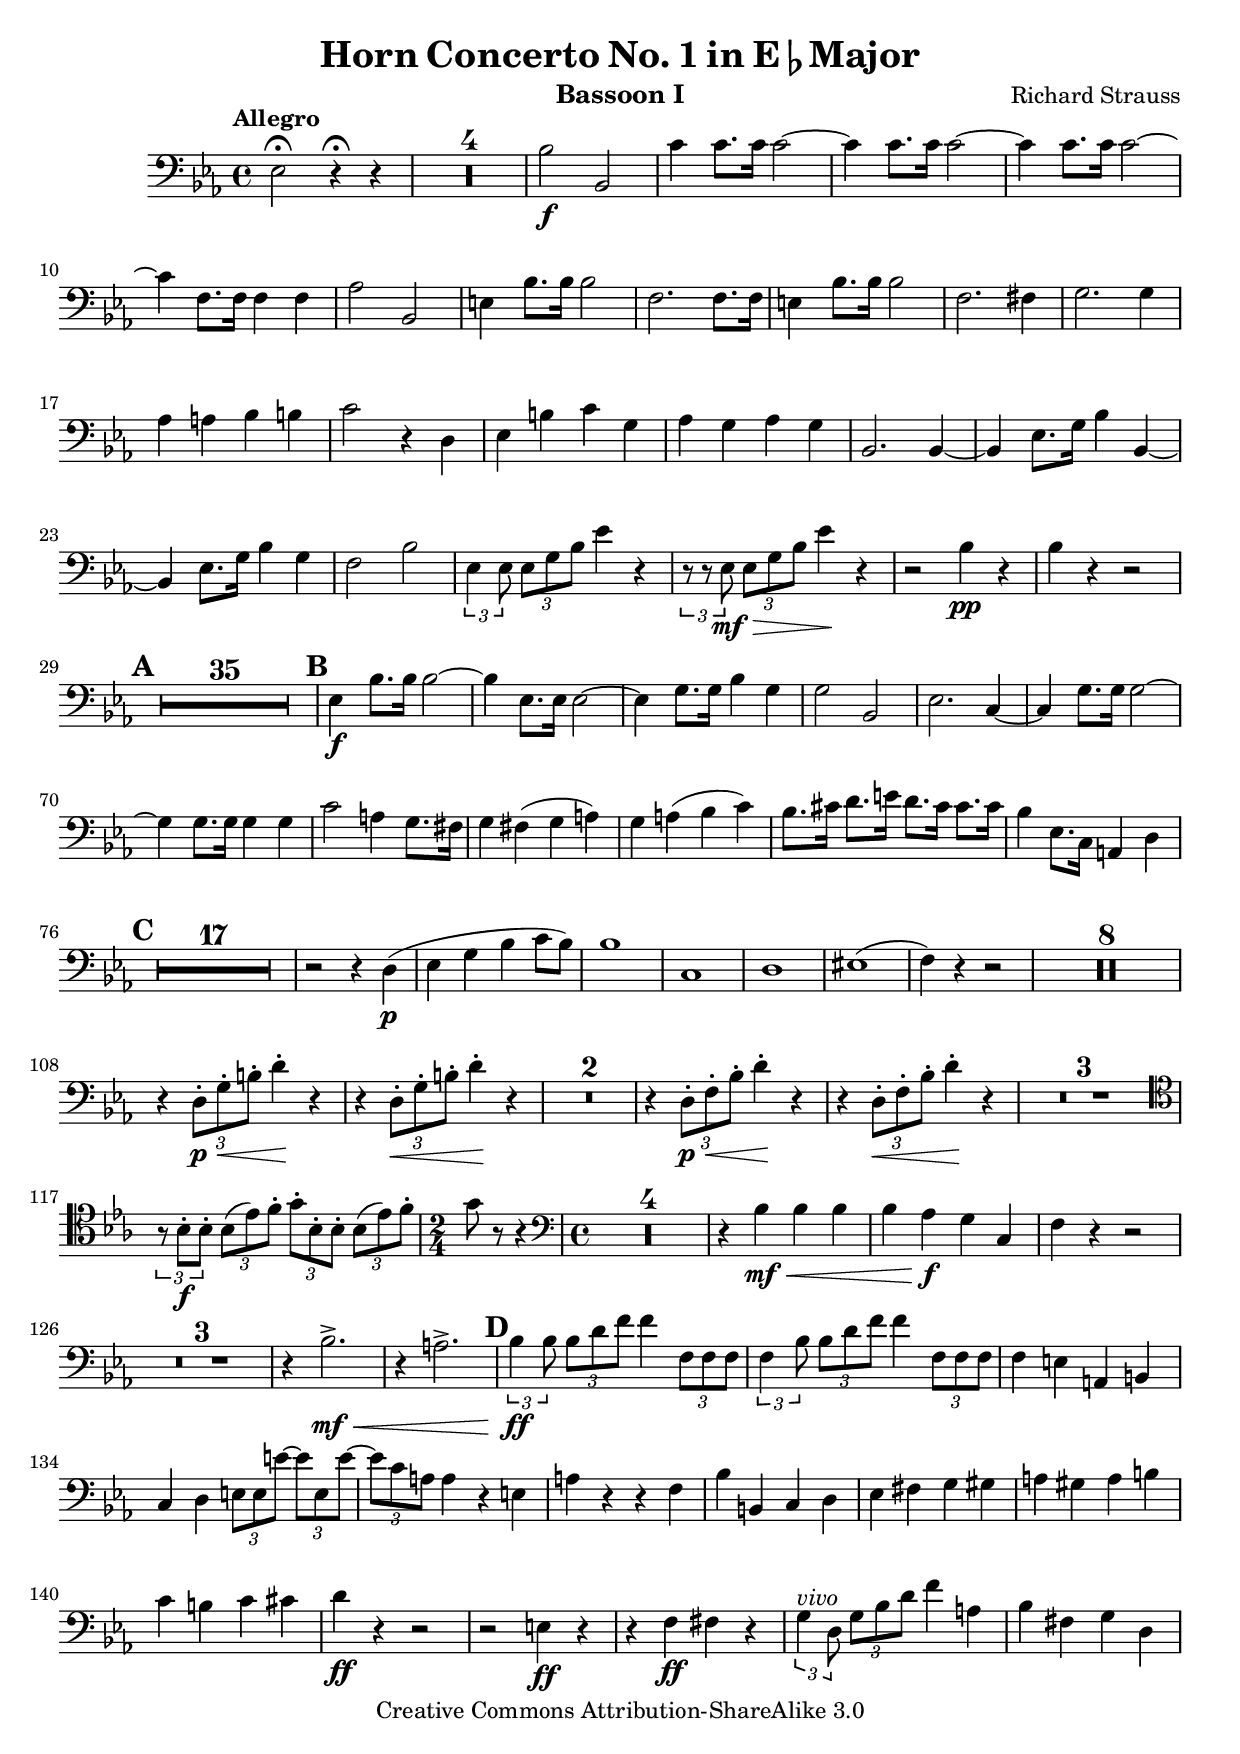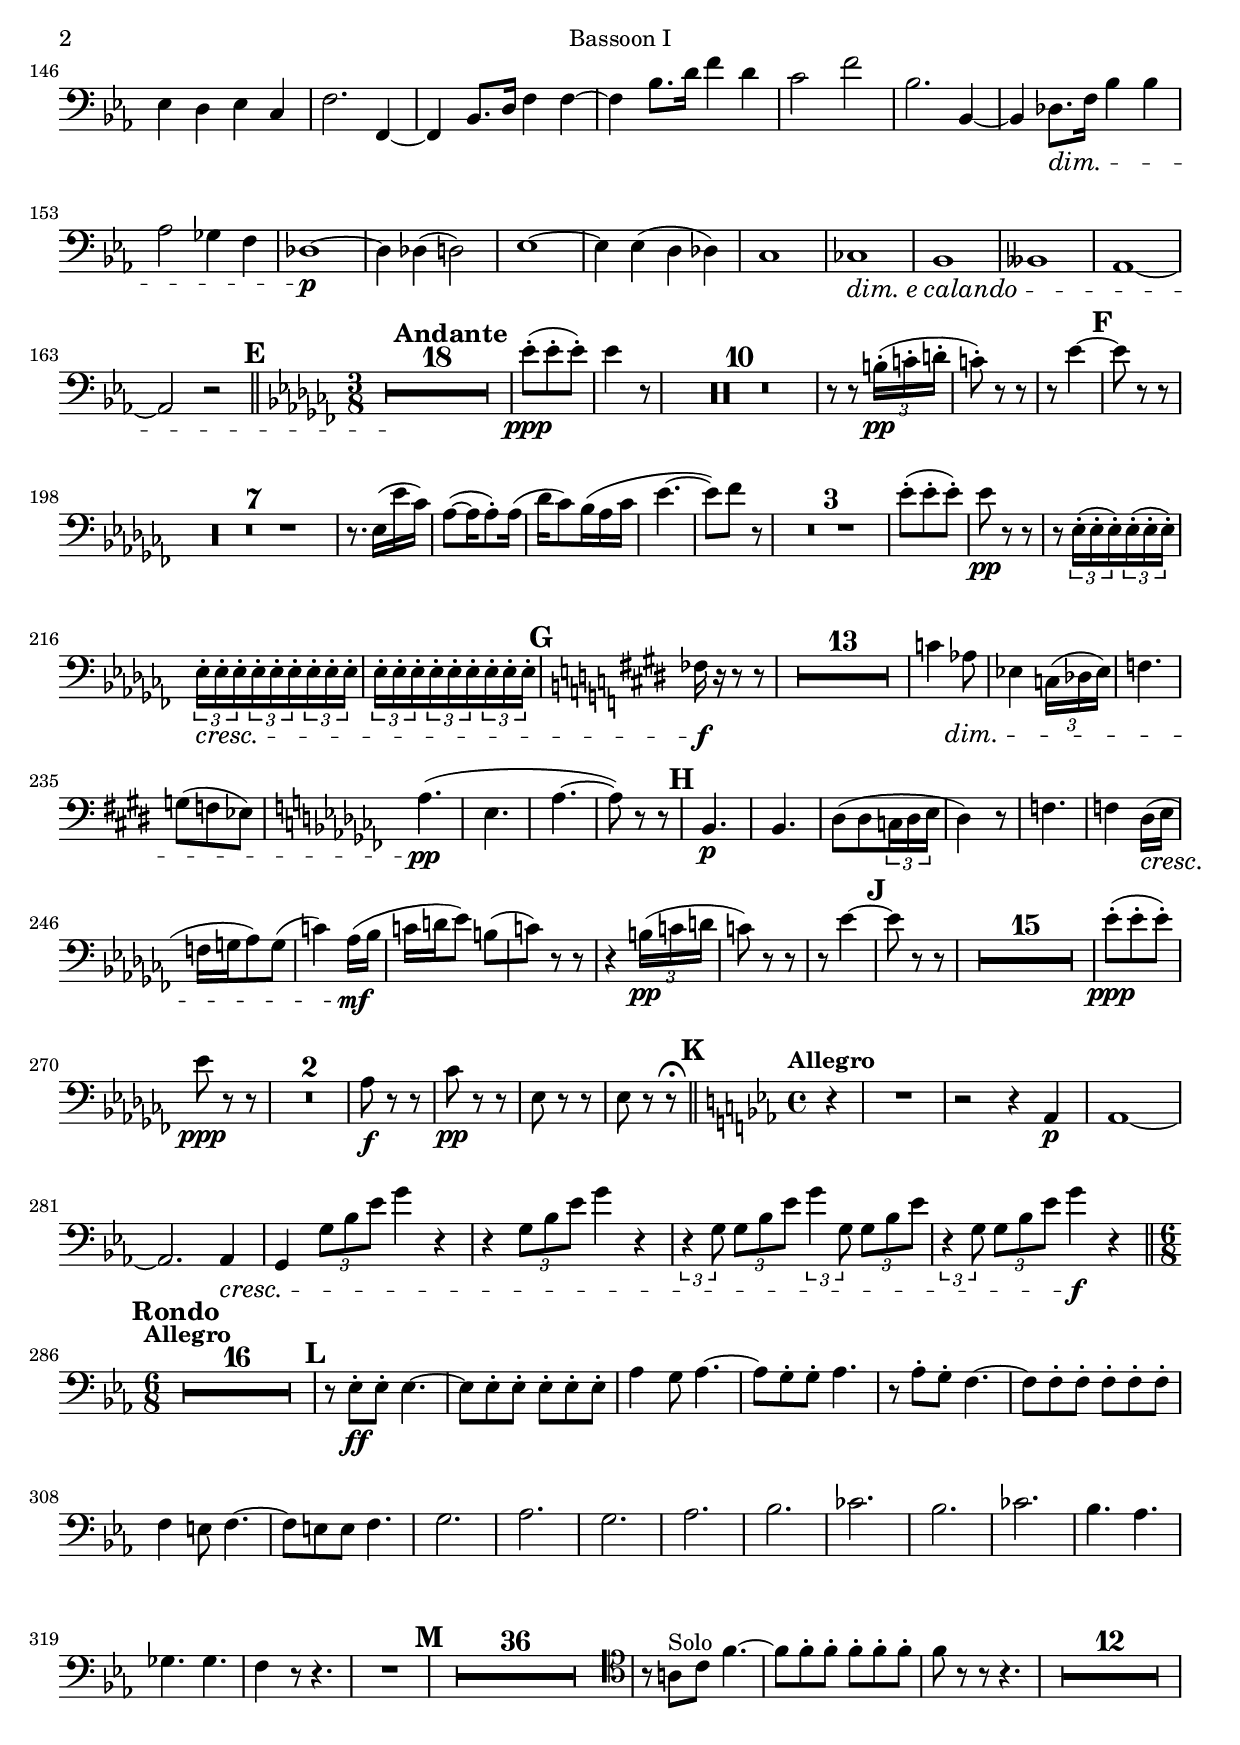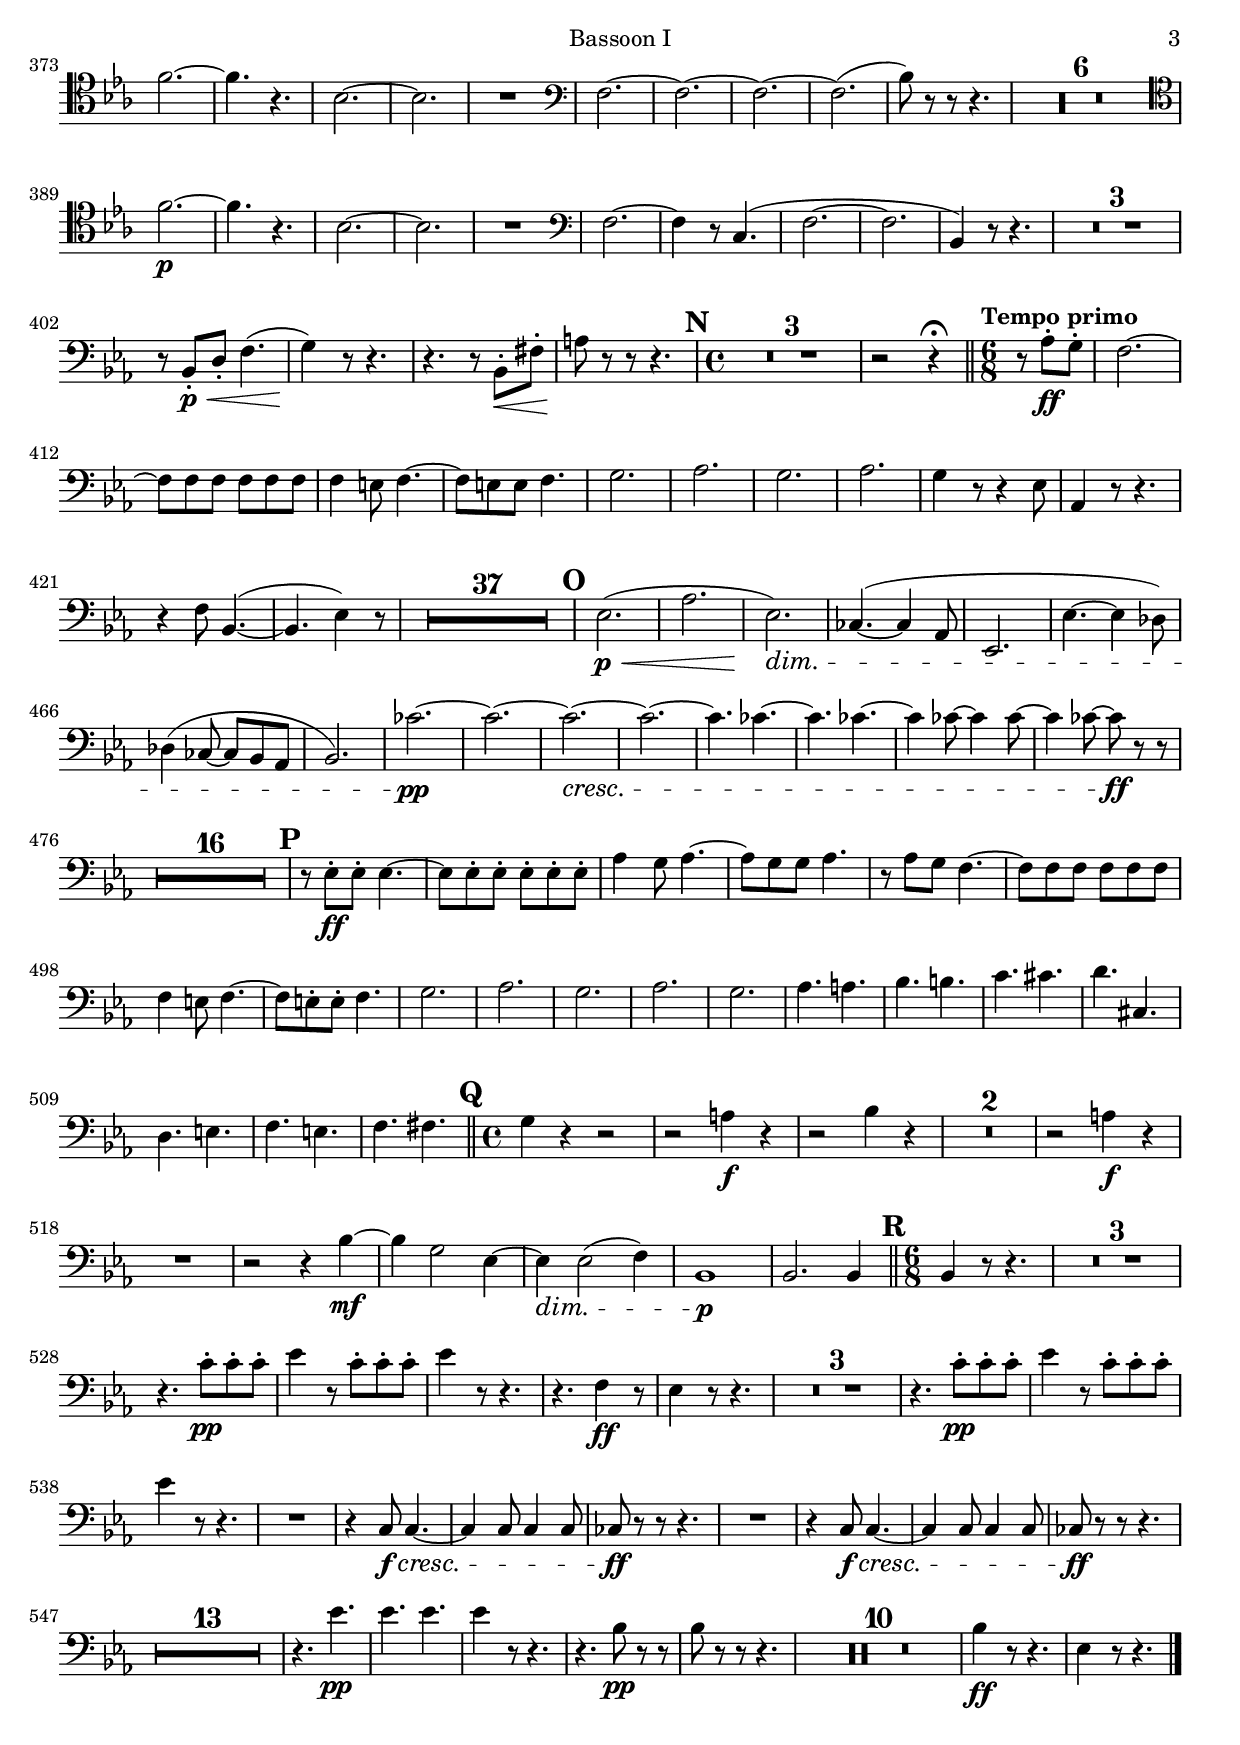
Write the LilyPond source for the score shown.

\version "2.13.22"

\version "2.13.22"

\include "defs.ily"

bassoonOneMvtI = \relative c
{
  \clef bass
  \key ees \major
  ees2\fermata r4\fermata r |
  R1*4 |
  bes'2\f bes, |
  \repeat unfold 3 {c'4 c8. c16 c2~ |}
  c4 f,8. f16 f4 f |
  aes2 bes, |
  e4 bes'8. bes16 bes2 |
  f2. f8. f16 |
  e4 bes'8. bes16 bes2 |
  f2. fis4 |
  g2. g4 |
  aes a bes b |
  c2 r4 d, |
  ees b' c g |
  aes g aes g |
  bes,2. bes4~ |
  bes ees8. g16 bes4 bes,~ |
  bes ees8. g16 bes4 g |
  f2 bes |
  \times 2/3 {ees,4 ees8} \times 2/3 {ees8 g bes} ees4 r |
  \times 2/3 {r8 r ees,\mf\>} \times 2/3 {ees8 g bes} ees4\! r |
  r2 bes4\pp r |
  bes r r2 |

  %A
  R1*35 |

  %B
  ees,4\f bes'8. bes16 bes2~ |
  bes4 ees,8. ees16 ees2~ |
  ees4 g8. g16 bes4 g |
  g2 bes, |
  ees2. c4~ |
  c g'8. g16 g2~ |
  g4 g8. g16 g4 g |
  c2 a4 g8. fis16 |
  g4 fis( g a) |
  g a( bes c) |
  bes8. cis16 d8. e16 d8. cis16 cis8. cis16 |
  bes4 ees,8. c16 a4 d |

  %C
  R1*17 |
  r2 r4 d(\p |
  ees g bes c8 bes) |
  bes1 |
  c, |
  d |
  eis( |
  f4) r r2 |
  R1*8 |
  r4 \times 2/3 {d8-.\p\< g-. b-.} d4-.\! r |
  r4 \times 2/3 {d,8-.\< g-. b-.} d4-.\! r |
  R1*2 |
  r4 \times 2/3 {d,8-.\p\< f-. bes-.} d4-.\! r |
  r4 \times 2/3 {d,8-.\< f-. bes-.} d4-.\! r |
  R1*3 |
  \clef tenor
  \times 2/3 {r8 bes-.\f bes-.} \times 2/3 {bes( ees) f-.} \times 2/3 {g-. bes,-. bes-.} \times 2/3 {bes( ees) f-.} |

  %2/4
  g8 r r4 |

  %4/4
  \clef bass
  R1*4 |
  r4 bes,\mf\< bes bes |
  bes aes\f g c, |
  f r r2 |
  R1*3 |
  r4 bes2.->\mf\< |
  r4 a2.-> |

  %D
  \times 2/3 {bes4\ff bes8} \times 2/3 {bes8 d f} f4 \times 2/3 {f,8 f f} |
  \times 2/3 {f4 bes8} \times 2/3 {bes8 d f} f4 \times 2/3 {f,8 f f} |
  f4 e a, b |
  c4 d \times 2/3 {e8 e e'~} \times 2/3 {e e, e'~} |
  \times 2/3 {e c a} a4 r e |
  a r r f |
  bes b, c d |
  ees fis g gis |
  a gis a b |
  c b c cis |
  d\ff r r2 |
  r2 e,4\ff r |
  r f\ff fis r |
  \times 2/3 {g4^\vivo d8} \times 2/3 {g8 bes d} f4 a, |
  bes fis g d |
  ees d ees c |
  f2. f,4~ |
  f bes8. d16 f4 f~ |
  f bes8. d16 f4 d |
  c2 f |
  bes,2. bes,4~ |
  \dimTextDim
  bes des8.\> f16 bes4 bes |
  aes2 ges4 f |
  des1~\p |
  des4 des( d2) |
  ees1~ |
  ees4 ees( d des) |
  c1 |
  \set decrescendoText = \markup {\italic {dim. e calando}}
  ces\> |
  bes |
  beses |
  aes~ |
  aes2 r2 |
  s1*0\!
}

bassoonOneMvtII = \relative c'
{
  \key aes \minor
  R4.*18 |
  %\clef tenor %Clef change for one measure in score seems unnecessary.
  ees8-.(\ppp ees-. ees-.) |
  %\clef bass
  ees4 r8 |
  R4.*10 |
  r8 r \times 2/3 {b16-.(\pp c-. d-.} |
  c8-.) r r |
  r ees4~ |

  %F
  ees8 r r |
  R4.*7 |
  r8. ees,16( ees' ces) |
  aes8~( aes16 aes8-.) aes16( |
  des ces8) bes16( aes ces |
  ees4.~ |
  ees8) fes r |
  R4.*3 |
  ees8-.( ees-. ees-.) |
  ees\pp r r |
  r \times 2/3 {ees,16-.( ees-. ees-.)} \times 2/3 {ees16-.( ees-. ees-.)} |
  \crescTextCresc
  \times 2/3 {ees16-.\< ees-. ees-.} \times 2/3 {ees16-. ees-. ees-.} \times 2/3 {ees16-. ees-. ees-.} |
  \times 2/3 {ees16-. ees-. ees-.} \times 2/3 {ees16-. ees-. ees-.} \times 2/3 {ees16-. ees-. ees-.} |

  %G
  \key e \major
  fes16\f r r8 r |
  \crescHairpin
  R4.*13 |
  \dimTextDim
  << c'4 {s8 s\>} >> aes8 |
  ees4 \times 2/3 {c16( des ees)} |
  f4. |
  g8( f ees) |

  \key aes \minor
  aes4.(\pp |
  ees |
  aes~ |
  aes8) r r |

  %H
  bes,4.\p |
  bes |
  des8( des \times 2/3 {c16 des ees} |
  des4) r8 |
  f4. |
  \crescTextCresc
  f4 des16(\< ees |
  f g aes8) g( |
  c4) aes16(\mf bes |
  c d ees8) b[( |
  c]) r r |
  r4 \times 2/3 {b16(\pp c d} |
  c8) r r |
  r ees4~ |

  %J
  ees8 r r |
  R4.*15 |
  ees8-.(\ppp ees-. ees-.) |
  ees8\ppp r r |
  R4.*2 |
  aes,8\f r r |
  ces\pp r r |
  ees, r r |
  ees r r\fermata |
}

bassoonOneMvtIII = \relative c
{
  \key ees \major
  r4 |
  R1 |
  r2 r4 aes4\p |
  aes1~ |
  \crescTextCresc
  aes2. aes4\< |
  g \times 2/3 {g'8 bes ees} g4 r |
  r \times 2/3 {g,8 bes ees} g4 r |
  \times 2/3 {r4 g,8} \times 2/3 {g bes ees} \times 2/3 {g4 g,8} \times 2/3 {g bes ees}
  \times 2/3 {r4 g,8} \times 2/3 {g bes ees} g4\f r |
  \crescHairpin

  %6/8
  R2.*16 |

  %L
  r8 ees,-.\ff ees-. ees4.~ |
  ees8 ees-. ees-. ees-. ees-. ees-. |
  aes4 g8 aes4.~ |
  aes8 g-. g-. aes4. |
  r8 aes-. g-. f4.~ |
  f8 f-. f-. f-. f-. f-. |
  f4 e8 f4.~ |
  f8 e e f4. |
  g2. |
  aes |
  g |
  aes |
  bes |
  ces |
  bes |
  ces |
  bes4. aes |
  ges ges |
  f4 r8 r4. |
  R2. |

  %M
  R2.*36 |
  \clef tenor
  r8 a^\solo c f4.~ |
  f8 f-. f-. f-. f-. f-. |
  f r r r4. |
  R2.*12 |
  f2.~ | f4. r |
  bes,2.~ | bes |
  R2. |
  \clef bass
  f2.~ | f~ | f~ | f( |
  bes8) r r r4. |
  R2.*6 |
  \clef tenor
  f'2.~\p | f4. r |
  bes,2.~ | bes |
  R2. |
  \clef bass
  f2.~ |
  f4 r8 c4.( |
  f2.~ | f |
  bes,4) r8 r4. |
  R2.*3 |
  r8 bes-.\p\< d-. f4.( |
  g4)\! r8 r4. |
  r4. r8 bes,-.\< fis'-. |
  a\! r r r4. |

  %4/4
  R1*3 |
  r2 r4\fermata

  %6/8
  r8 aes-.\ff g-. |
  f2.~ |
  f8 f f f f f |
  f4 e8 f4.~ |
  f8 e e f4. |
  g2. |
  aes |
  g |
  aes |
  g4 r8 r4 ees8 |
  aes,4 r8 r4. |
  r4 f'8 bes,4.~( |
  bes ees4) r8 |
  R2.*37 |

  %O
  ees2.(\p\< |
  aes |
  ees)\> |
  ces4.~( ces4 aes8 |
  ees2. |
  ees'4.~ ees4 des8) |
  des4( ces8~ ces bes aes |
  bes2.) |
  \crescTextCresc
  ces'~\pp |
  ces~ |
  ces~\< |
  ces~ |
  ces4. ces~ |
  ces4. ces~ |
  ces4 ces8~ ces4 ces8~ |
  ces4 ces8~ ces\ff r r |
  R2.*16 |

  %P
  r8 ees,-.\ff ees-. ees4.~ |
  ees8 ees-. ees-. ees-. ees-. ees-. |
  aes4 g8 aes4.~ |
  aes8 g g aes4. |
  r8 aes g f4.~ |
  f8 f f f f f |
  f4 e8 f4.~ |
  f8 e-. e-. f4. |
  g2. |
  aes |
  g |
  aes |
  g |
  aes4. a |
  bes b |
  c cis |
  d cis, |
  d e |
  f e |
  f fis |

  %4/4
  g4 r r2 |
  r2 a4\f r |
  r2 bes4 r |
  R1*2 |
  r2 a4\f r |
  R1*1 |
  r2 r4 bes~\mf |
  bes g2 ees4~ |
  ees\> ees2( f4) |
  bes,1\p |
  bes2. bes4 |

  %6/8
  bes4 r8 r4. | \noBreak
  R2.*3 |
  r4. c'8-.\pp c-. c-. |
  ees4 r8 c8-. c-. c-. |
  ees4 r8 r4. |
  r4. f,4\ff r8 |
  ees4 r8 r4. |
  R2.*3 |
  r4. c'8-.\pp c-. c-. |
  ees4 r8 c8-. c-. c-. |
  ees4 r8 r4. |
  \repeat unfold 2
  {
    R2. |
    r4 c,8\f\< c4.~ |
    c4 c8 c4 c8 |
    ces8\ff r r r4. |
  }
  R2.*13 |
  r4. ees'\pp |
  ees ees |
  ees4 r8 r4. |
  r4. bes8\pp r r |
  bes r r r4. |
  R2.*10 |
  bes4\ff r8 r4. |
  ees,4 r8 r4. |
}

bassoonOne = {\bassoonOneMvtI \bassoonOneMvtII \bassoonOneMvtIII}




\paper
{
  ragged-last-bottom = ##f
}

instrument = "Bassoon I"

\include "header.ily"

notes = \bassoonOne

\include "part.ily"

